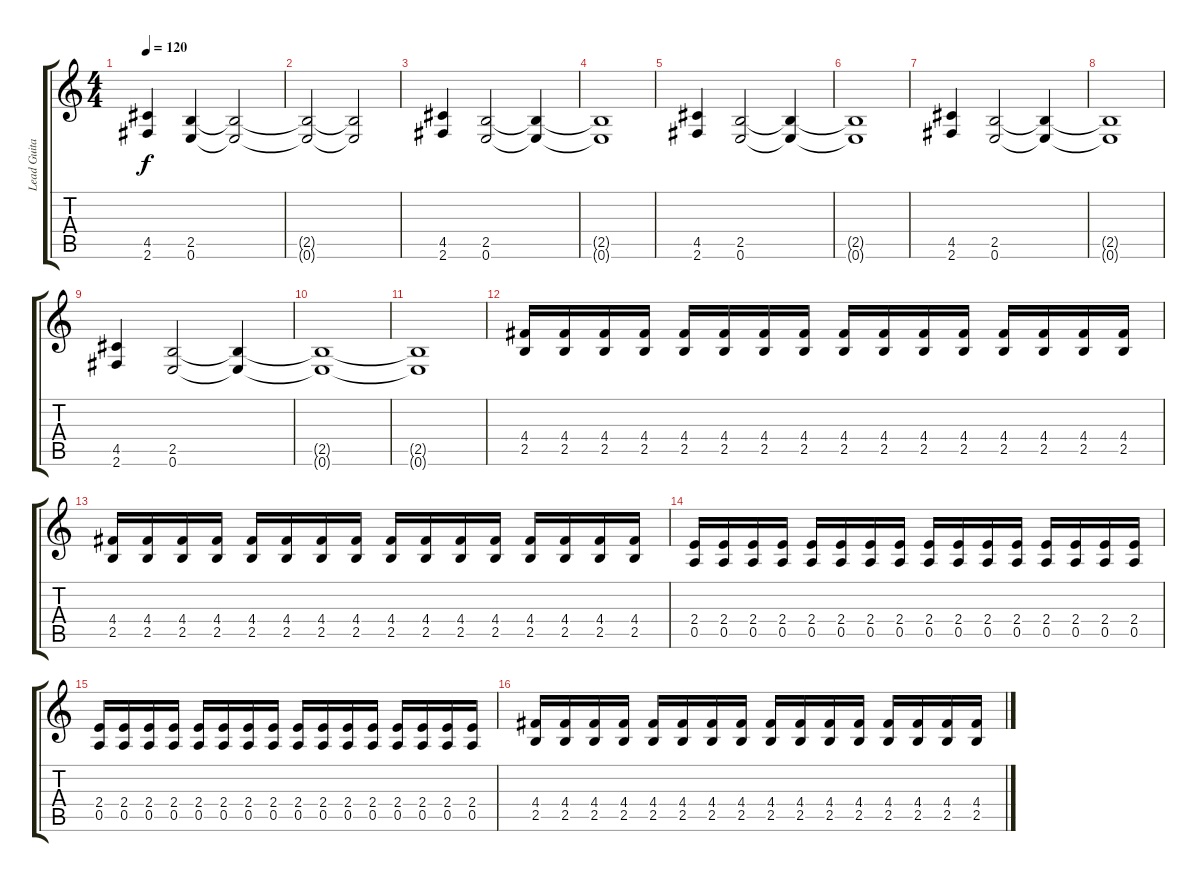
\track ("Lead Guitar" "Lead Guita") {instrument distortionguitar}
\staff {score tabs}
\tuning (E4 B3 G3 D3 A2 E2) {hide}
\ts (4 4)
\tempo 120
\clef g2
\ks c
(4.5 2.6).4{dy f} (2.5 0.6).4 (2.5{t} 0.6{t}).2 |
(2.5{t} 0.6{t}).2 (2.5{t} 0.6{t}).2 |
(4.5 2.6).4 (2.5 0.6).2 (2.5{t} 0.6{t}).4 |
(2.5{t} 0.6{t}).1 |
(4.5 2.6).4 (2.5 0.6).2 (2.5{t} 0.6{t}).4 |
(2.5{t} 0.6{t}).1 |
(4.5 2.6).4 (2.5 0.6).2 (2.5{t} 0.6{t}).4 |
(2.5{t} 0.6{t}).1 |
(4.5 2.6).4 (2.5 0.6).2 (2.5{t} 0.6{t}).4 |
(2.5{t} 0.6{t}).1 |
(2.5{t} 0.6{t}).1 |
(4.4 2.5).16 (4.4 2.5).16 (4.4 2.5).16 (4.4 2.5).16 (4.4 2.5).16 (4.4 2.5).16 (4.4 2.5).16 (4.4 2.5).16 (4.4 2.5).16 (4.4 2.5).16 (4.4 2.5).16 (4.4 2.5).16 (4.4 2.5).16 (4.4 2.5).16 (4.4 2.5).16 (4.4 2.5).16 |
(4.4 2.5).16 (4.4 2.5).16 (4.4 2.5).16 (4.4 2.5).16 (4.4 2.5).16 (4.4 2.5).16 (4.4 2.5).16 (4.4 2.5).16 (4.4 2.5).16 (4.4 2.5).16 (4.4 2.5).16 (4.4 2.5).16 (4.4 2.5).16 (4.4 2.5).16 (4.4 2.5).16 (4.4 2.5).16 |
(2.4 0.5).16 (2.4 0.5).16 (2.4 0.5).16 (2.4 0.5).16 (2.4 0.5).16 (2.4 0.5).16 (2.4 0.5).16 (2.4 0.5).16 (2.4 0.5).16 (2.4 0.5).16 (2.4 0.5).16 (2.4 0.5).16 (2.4 0.5).16 (2.4 0.5).16 (2.4 0.5).16 (2.4 0.5).16 |
(2.4 0.5).16 (2.4 0.5).16 (2.4 0.5).16 (2.4 0.5).16 (2.4 0.5).16 (2.4 0.5).16 (2.4 0.5).16 (2.4 0.5).16 (2.4 0.5).16 (2.4 0.5).16 (2.4 0.5).16 (2.4 0.5).16 (2.4 0.5).16 (2.4 0.5).16 (2.4 0.5).16 (2.4 0.5).16 |
(4.4 2.5).16 (4.4 2.5).16 (4.4 2.5).16 (4.4 2.5).16 (4.4 2.5).16 (4.4 2.5).16 (4.4 2.5).16 (4.4 2.5).16 (4.4 2.5).16 (4.4 2.5).16 (4.4 2.5).16 (4.4 2.5).16 (4.4 2.5).16 (4.4 2.5).16 (4.4 2.5).16 (4.4 2.5).16
